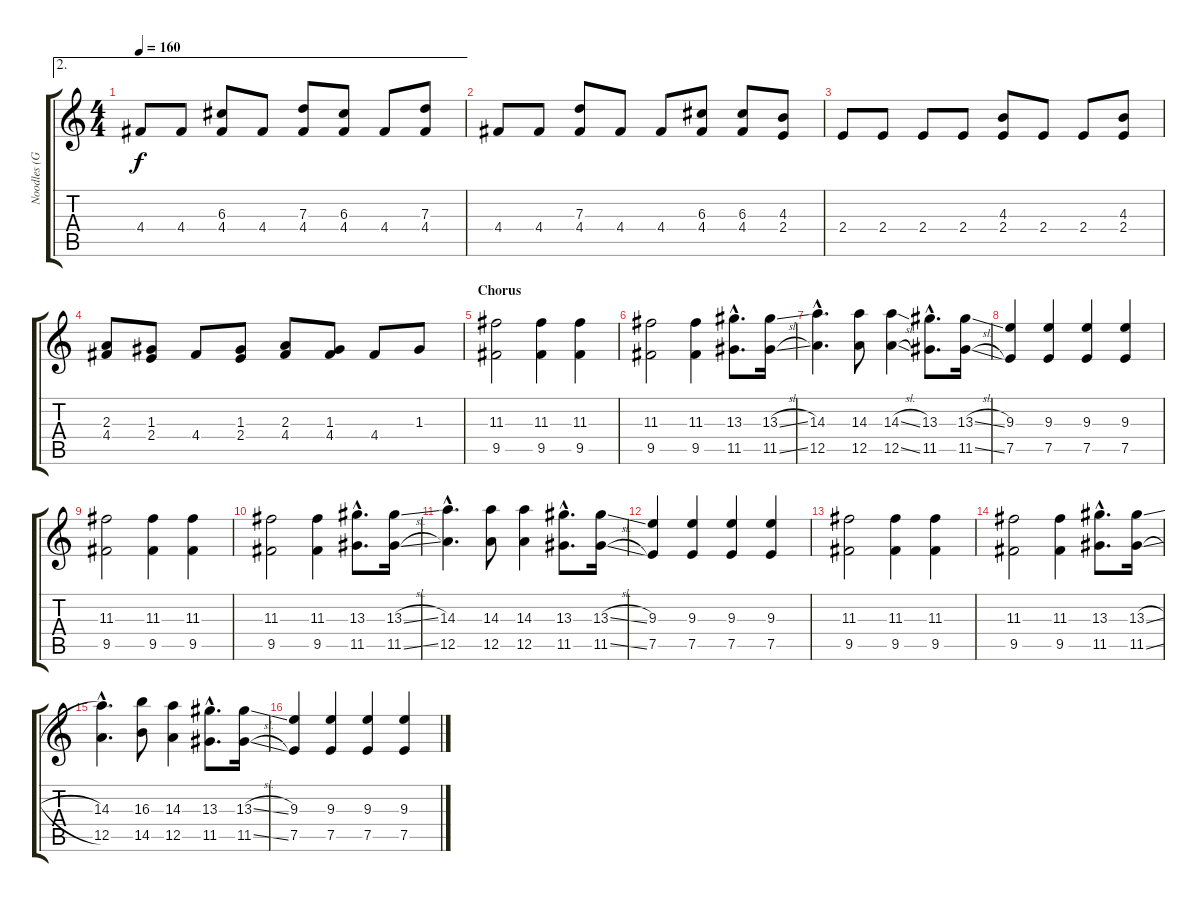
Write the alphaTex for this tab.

\track ("Noodles (Guit)" "Noodles (G") {instrument distortionguitar}
\staff {score tabs}
\tuning (E4 B3 G3 D3 A2 E2) {hide}
\ae 2
\ts (4 4)
\tempo 160
\clef g2
\ks c
4.4.8{dy f} 4.4.8 (6.3 4.4).8 4.4.8 (7.3 4.4).8 (6.3 4.4).8 4.4.8 (7.3 4.4).8 |
4.4.8 4.4.8 (7.3 4.4).8 4.4.8 4.4.8 (6.3 4.4).8 (6.3 4.4).8 (4.3 2.4).8 |
2.4.8 2.4.8 2.4.8 2.4.8 (4.3 2.4).8 2.4.8 2.4.8 (4.3 2.4).8 |
(2.3 4.4).8 (1.3 2.4).8 4.4.8 (1.3 2.4).8 (2.3 4.4).8 (1.3 4.4).8 4.4.8 1.3.8 |
\section ("" "Chorus")
(11.3 9.5).2 (11.3 9.5).4 (11.3 9.5).4 |
(11.3 9.5).2 (11.3 9.5).4 (13.3{hac} 11.5{hac}).8{d} (13.3{sl} 11.5{sl}).16 |
(14.3{hac} 12.5{hac}).4{d} (14.3 12.5).8 (14.3{sl} 12.5{sl}).4 (13.3{hac} 11.5{hac}).8{d} (13.3{sl} 11.5{sl}).16 |
(9.3 7.5).4 (9.3 7.5).4 (9.3 7.5).4 (9.3 7.5).4 |
(11.3 9.5).2 (11.3 9.5).4 (11.3 9.5).4 |
(11.3 9.5).2 (11.3 9.5).4 (13.3{hac} 11.5{hac}).8{d} (13.3{sl} 11.5{sl}).16 |
(14.3{hac} 12.5{hac}).4{d} (14.3 12.5).8 (14.3 12.5).4 (13.3{hac} 11.5{hac}).8{d} (13.3{sl} 11.5{sl}).16 |
(9.3 7.5).4 (9.3 7.5).4 (9.3 7.5).4 (9.3 7.5).4 |
(11.3 9.5).2 (11.3 9.5).4 (11.3 9.5).4 |
(11.3 9.5).2 (11.3 9.5).4 (13.3{hac} 11.5{hac}).8{d} (13.3{sl} 11.5{sl}).16 |
(14.3{hac} 12.5{hac}).4{d} (16.3 14.5).8 (14.3 12.5).4 (13.3{hac} 11.5{hac}).8{d} (13.3{sl} 11.5{sl}).16 |
(9.3 7.5).4 (9.3 7.5).4 (9.3 7.5).4 (9.3 7.5).4
